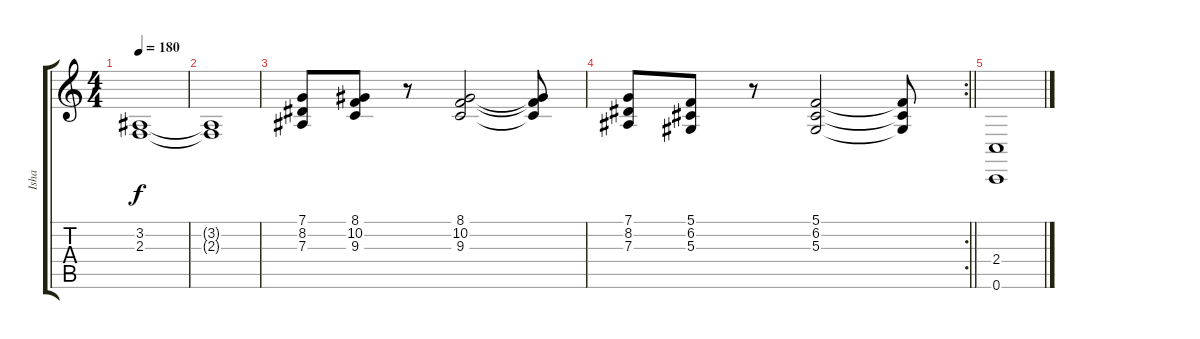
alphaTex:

\track ("Isha" "Isha") {instrument tremolostrings}
\staff {score tabs}
\tuning (C4 G3 Eb3 Bb2 F2 C2) {hide}
\ts (4 4)
\tempo 180
\clef g2
\ks c
(3.2 2.3).1{dy f} |
(3.2{t} 2.3{t}).1 |
(7.1 8.2 7.3).8 (8.1 10.2 9.3).8 r.8 (8.1 10.2 9.3).2 (8.1{t} 10.2{t} 9.3{t}).8 |
\rc 2
\barLineRight lightlight
(7.1 8.2 7.3).8 (5.1 6.2 5.3).8 r.8 (5.1 6.2 5.3).2 (5.1{t} 6.2{t} 5.3{t}).8 |
(2.4 0.6).1
